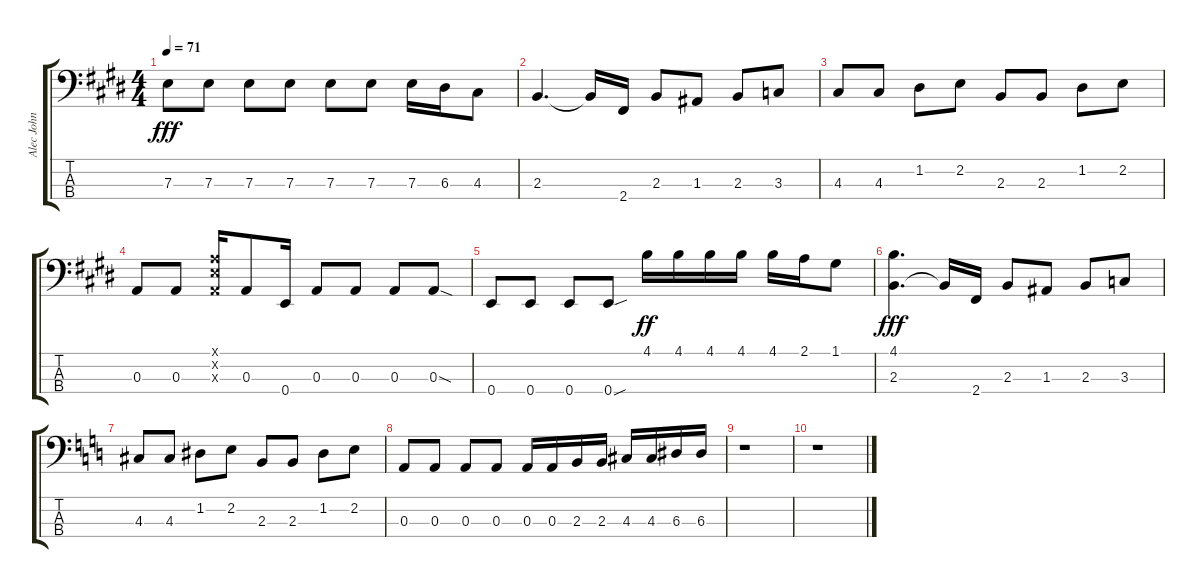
\track ("Alec John Such" "Alec John ") {instrument electricbassfinger}
\staff {score tabs}
\tuning (G2 D2 A1 E1) {hide}
\ts (4 4)
\tempo 71
\clef f4
\ks e
7.3.8{dy fff} 7.3.8 7.3.8 7.3.8 7.3.8 7.3.8 7.3.16 6.3.16 4.3.8 |
2.3.4{d} 2.3{t}.16 2.4.16 2.3.8 1.3.8 2.3.8 3.3.8 |
4.3.8 4.3.8 1.2.8 2.2.8 2.3.8 2.3.8 1.2.8 2.2.8 |
0.3.8 0.3.8 (2.1{x} 2.2{x} 0.3{x}).16 0.3.8 0.4.16 0.3.8 0.3.8 0.3.8 0.3{sod}.8 |
0.4.8{volume 0} 0.4.8 0.4.8 0.4{sou}.8 4.1.16{dy ff} 4.1.16 4.1.16 4.1.16 4.1.16 2.1.16 1.1.8 |
(4.1 2.3).4{d dy fff} 2.3{t}.16 2.4.16 2.3.8 1.3.8 2.3.8 3.3.8 |
\ks c
4.3.8 4.3.8 1.2.8 2.2.8 2.3.8 2.3.8 1.2.8 2.2.8 |
0.3.8 0.3.8 0.3.8 0.3.8 0.3.16 0.3.16 2.3.16 2.3.16 4.3.16 4.3.16 6.3.16 6.3.16 |
r.1 |
r.1
